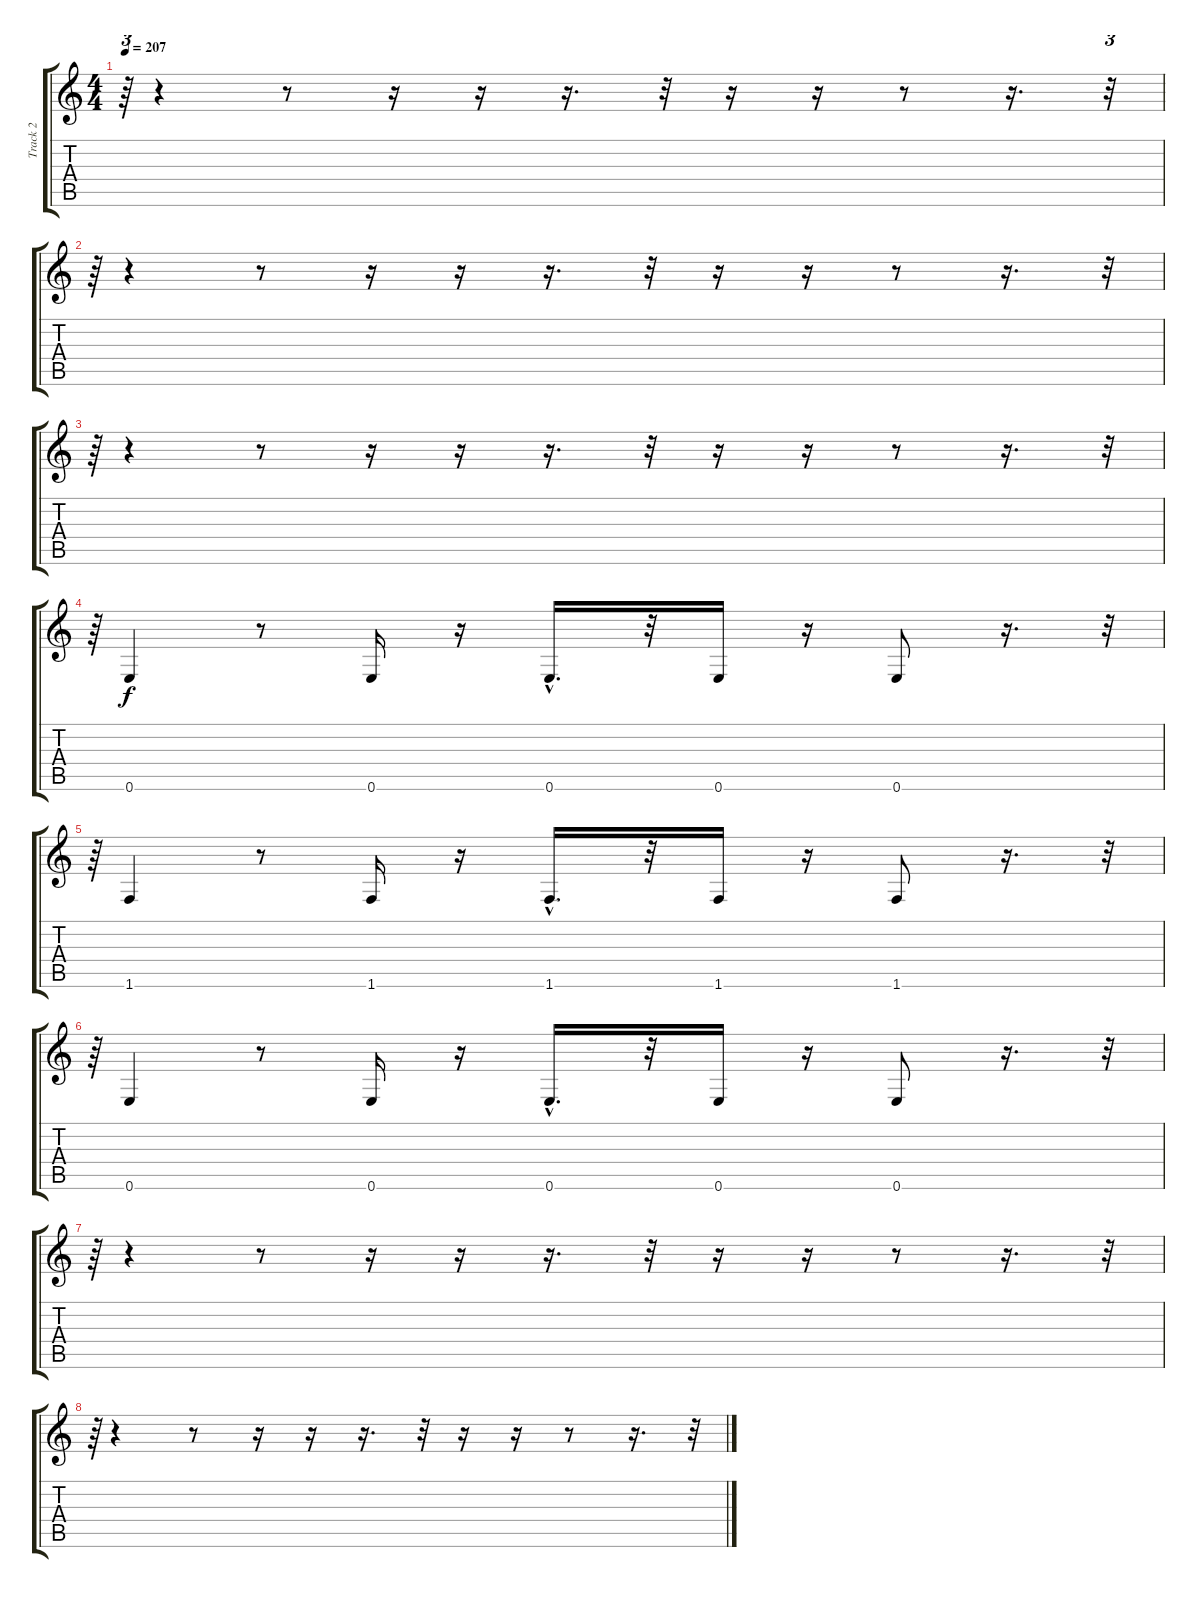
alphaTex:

\track ("Track 2" "Track 2") {instrument electricbassfinger}
\staff {score tabs}
\tuning (E4 B3 G3 D3 A2 E2) {hide}
\ts (4 4)
\tempo 207
\clef g2
\ks c
r.64{tu (3 2) dy f} r.4 r.8 r.16 r.16 r.16{d} r.32 r.16 r.16 r.8 r.16{d} r.32{tu (3 2)} |
r.64{tu (3 2)} r.4 r.8 r.16 r.16 r.16{d} r.32 r.16 r.16 r.8 r.16{d} r.32{tu (3 2)} |
r.64{tu (3 2)} r.4 r.8 r.16 r.16 r.16{d} r.32 r.16 r.16 r.8 r.16{d} r.32{tu (3 2)} |
r.64{tu (3 2)} 0.6.4 r.8 0.6.16 r.16 0.6{hac}.16{d} r.32 0.6.16 r.16 0.6.8 r.16{d} r.32{tu (3 2)} |
r.64{tu (3 2)} 1.6.4 r.8 1.6.16 r.16 1.6{hac}.16{d} r.32 1.6.16 r.16 1.6.8 r.16{d} r.32{tu (3 2)} |
r.64{tu (3 2)} 0.6.4 r.8 0.6.16 r.16 0.6{hac}.16{d} r.32 0.6.16 r.16 0.6.8 r.16{d} r.32{tu (3 2)} |
r.64{tu (3 2)} r.4 r.8 r.16 r.16 r.16{d} r.32 r.16 r.16 r.8 r.16{d} r.32{tu (3 2)} |
r.64{tu (3 2)} r.4 r.8 r.16 r.16 r.16{d} r.32 r.16 r.16 r.8 r.16{d} r.32{tu (3 2)}
